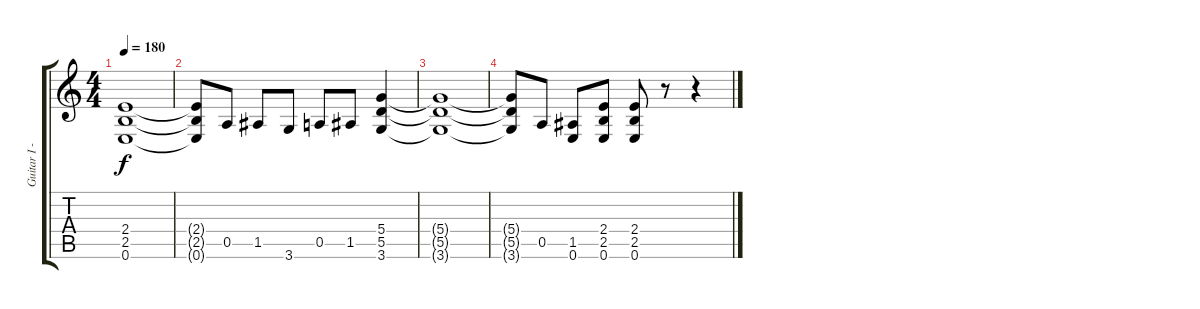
\track ("Guitar I - James" "Guitar I -") {instrument distortionguitar}
\staff {score tabs}
\tuning (E4 B3 G3 D3 A2 E2) {hide}
\ts (4 4)
\tempo 180
\clef g2
\ks c
(2.4{t} 2.5{t} 0.6{t}).1{dy f} |
(2.4{t} 2.5{t} 0.6{t}).8 0.5.8 1.5.8 3.6.8 0.5.8 1.5.8 (5.4 5.5 3.6).4 |
(5.4{t} 5.5{t} 3.6{t}).1 |
(5.4{t} 5.5{t} 3.6{t}).8 0.5.8 (1.5 0.6).8 (2.4 2.5 0.6).8 (2.4 2.5 0.6).8 r.8 r.4
